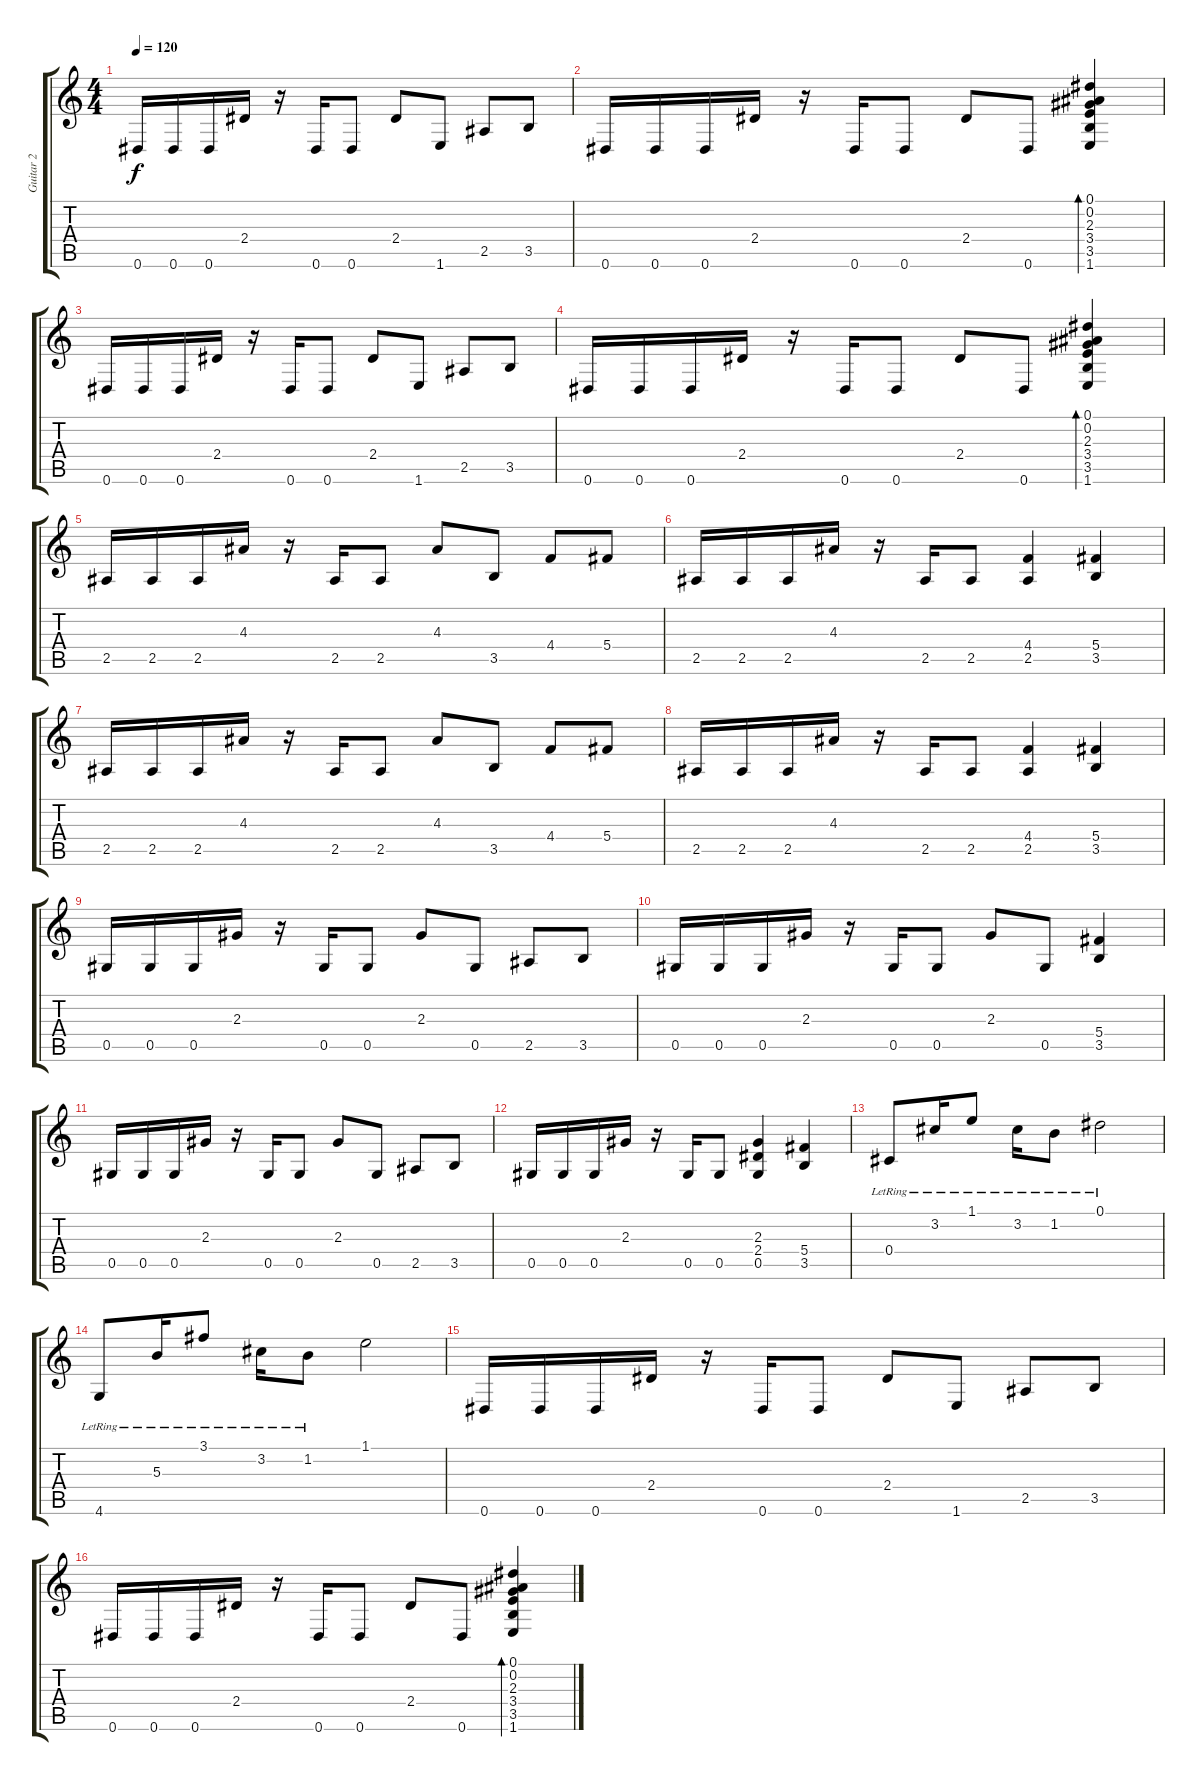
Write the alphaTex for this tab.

\track ("Guitar 2" "Guitar 2") {instrument overdrivenguitar}
\staff {score tabs}
\tuning (Eb4 Bb3 Gb3 Db3 Ab2 Eb2) {hide}
\ts (4 4)
\tempo 120
\clef g2
\ks c
0.6.16{dy f} 0.6.16 0.6.16 2.4.16 r.16 0.6.16 0.6.8 2.4.8 1.6.8 2.5.8 3.5.8 |
0.6.16 0.6.16 0.6.16 2.4.16 r.16 0.6.16 0.6.8 2.4.8 0.6.8 (0.1 0.2 2.3 3.4 3.5 1.6).4{bd 60} |
0.6.16 0.6.16 0.6.16 2.4.16 r.16 0.6.16 0.6.8 2.4.8 1.6.8 2.5.8 3.5.8 |
0.6.16 0.6.16 0.6.16 2.4.16 r.16 0.6.16 0.6.8 2.4.8 0.6.8 (0.1 0.2 2.3 3.4 3.5 1.6).4{bd 60} |
2.5.16 2.5.16 2.5.16 4.3.16 r.16 2.5.16 2.5.8 4.3.8 3.5.8 4.4.8 5.4.8 |
2.5.16 2.5.16 2.5.16 4.3.16 r.16 2.5.16 2.5.8 (4.4 2.5).4 (5.4 3.5).4 |
2.5.16 2.5.16 2.5.16 4.3.16 r.16 2.5.16 2.5.8 4.3.8 3.5.8 4.4.8 5.4.8 |
2.5.16 2.5.16 2.5.16 4.3.16 r.16 2.5.16 2.5.8 (4.4 2.5).4 (5.4 3.5).4 |
0.5.16 0.5.16 0.5.16 2.3.16 r.16 0.5.16 0.5.8 2.3.8 0.5.8 2.5.8 3.5.8 |
0.5.16 0.5.16 0.5.16 2.3.16 r.16 0.5.16 0.5.8 2.3.8 0.5.8 (5.4 3.5).4 |
0.5.16 0.5.16 0.5.16 2.3.16 r.16 0.5.16 0.5.8 2.3.8 0.5.8 2.5.8 3.5.8 |
0.5.16 0.5.16 0.5.16 2.3.16 r.16 0.5.16 0.5.8 (2.3 2.4 0.5).4 (5.4 3.5).4 |
0.4{lr}.8 3.2{lr}.16 1.1{lr}.8 3.2{lr}.16 1.2{lr}.8 0.1{lr}.2 |
4.6{lr}.8 5.3{lr}.16 3.1{lr}.8 3.2{lr}.16 1.2{lr}.8 1.1.2 |
0.6.16 0.6.16 0.6.16 2.4.16 r.16 0.6.16 0.6.8 2.4.8 1.6.8 2.5.8 3.5.8 |
0.6.16 0.6.16 0.6.16 2.4.16 r.16 0.6.16 0.6.8 2.4.8 0.6.8 (0.1 0.2 2.3 3.4 3.5 1.6).4{bd 60}
